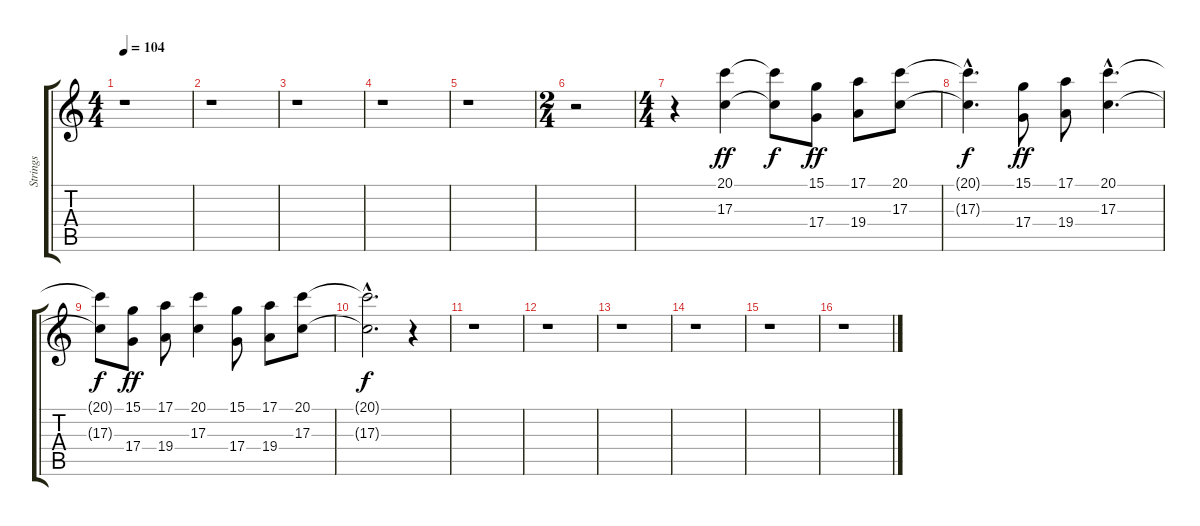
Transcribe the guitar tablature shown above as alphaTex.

\track ("Strings" "Strings") {instrument stringensemble1}
\staff {score tabs}
\tuning (E4 B3 G3 D3 A2 E2) {hide}
\ts (4 4)
\tempo 104
\clef g2
\ks c
r.1{dy ff} |
r.1 |
r.1 |
r.1 |
r.1 |
\ts (2 4)
r.2 |
\ts (4 4)
r.4 (20.1 17.3).4 (20.1{t} 17.3{t}).8{dy f} (15.1 17.4).8{dy ff} (17.1 19.4).8 (20.1 17.3).8 |
(20.1{hac t} 17.3{hac t}).4{d dy f} (15.1 17.4).8{dy ff} (17.1 19.4).8 (20.1{hac} 17.3{hac}).4{d} |
(20.1{t} 17.3{t}).8{dy f} (15.1 17.4).8{dy ff} (17.1 19.4).8 (20.1 17.3).4 (15.1 17.4).8 (17.1 19.4).8 (20.1 17.3).8 |
(20.1{hac t} 17.3{hac t}).2{d dy f} r.4 |
r.1 |
r.1 |
r.1 |
r.1 |
r.1 |
r.1
